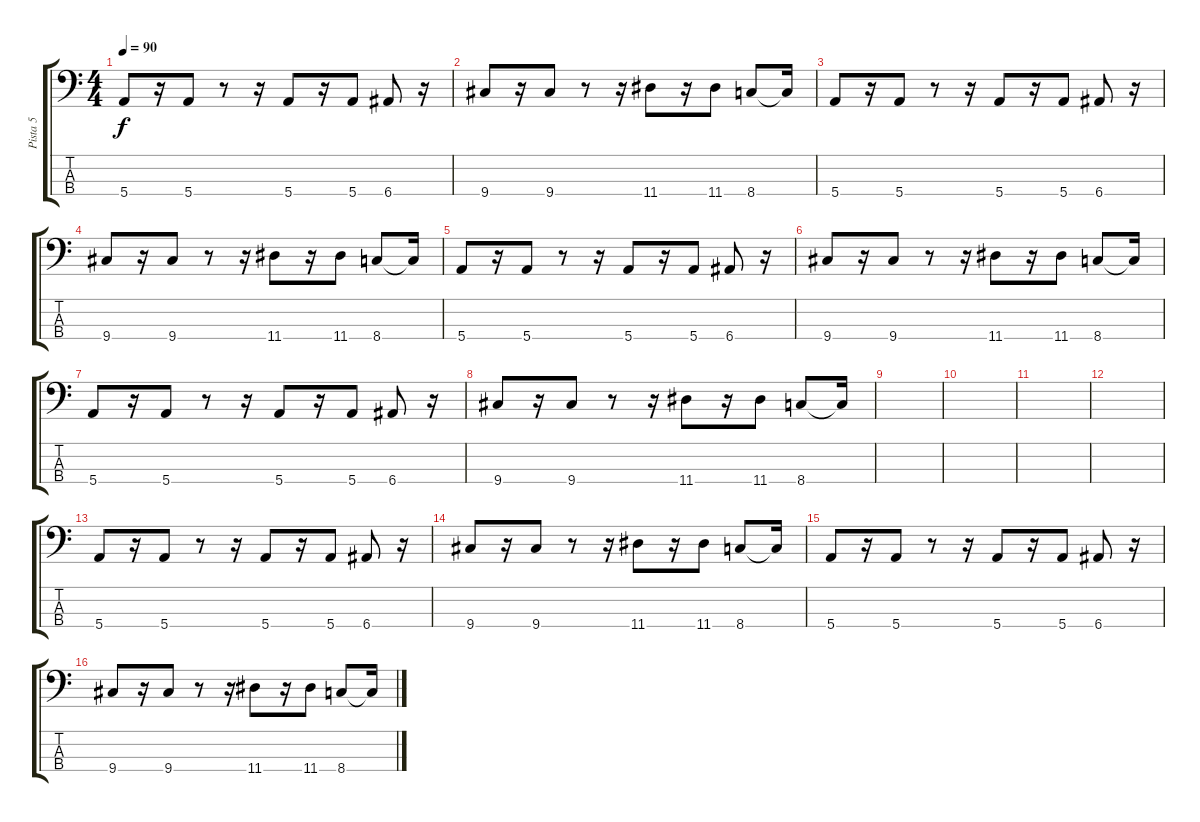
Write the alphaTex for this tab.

\track ("Pista 5" "Pista 5") {instrument slapbass1}
\staff {score tabs}
\tuning (G2 D2 A1 E1) {hide}
\ts (4 4)
\tempo 90
\clef f4
\ks c
5.4.8{dy f} r.16 5.4.8 r.8 r.16 5.4.8 r.16 5.4.8 6.4.8 r.16 |
9.4.8 r.16 9.4.8 r.8 r.16 11.4.8 r.16 11.4.8 8.4.8 8.4{t}.16 |
5.4.8 r.16 5.4.8 r.8 r.16 5.4.8 r.16 5.4.8 6.4.8 r.16 |
9.4.8 r.16 9.4.8 r.8 r.16 11.4.8 r.16 11.4.8 8.4.8 8.4{t}.16 |
5.4.8 r.16 5.4.8 r.8 r.16 5.4.8 r.16 5.4.8 6.4.8 r.16 |
9.4.8 r.16 9.4.8 r.8 r.16 11.4.8 r.16 11.4.8 8.4.8 8.4{t}.16 |
5.4.8 r.16 5.4.8 r.8 r.16 5.4.8 r.16 5.4.8 6.4.8 r.16 |
9.4.8 r.16 9.4.8 r.8 r.16 11.4.8 r.16 11.4.8 8.4.8 8.4{t}.16 |
|
|
|
|
5.4.8 r.16 5.4.8 r.8 r.16 5.4.8 r.16 5.4.8 6.4.8 r.16 |
9.4.8 r.16 9.4.8 r.8 r.16 11.4.8 r.16 11.4.8 8.4.8 8.4{t}.16 |
5.4.8 r.16 5.4.8 r.8 r.16 5.4.8 r.16 5.4.8 6.4.8 r.16 |
9.4.8 r.16 9.4.8 r.8 r.16 11.4.8 r.16 11.4.8 8.4.8 8.4{t}.16
